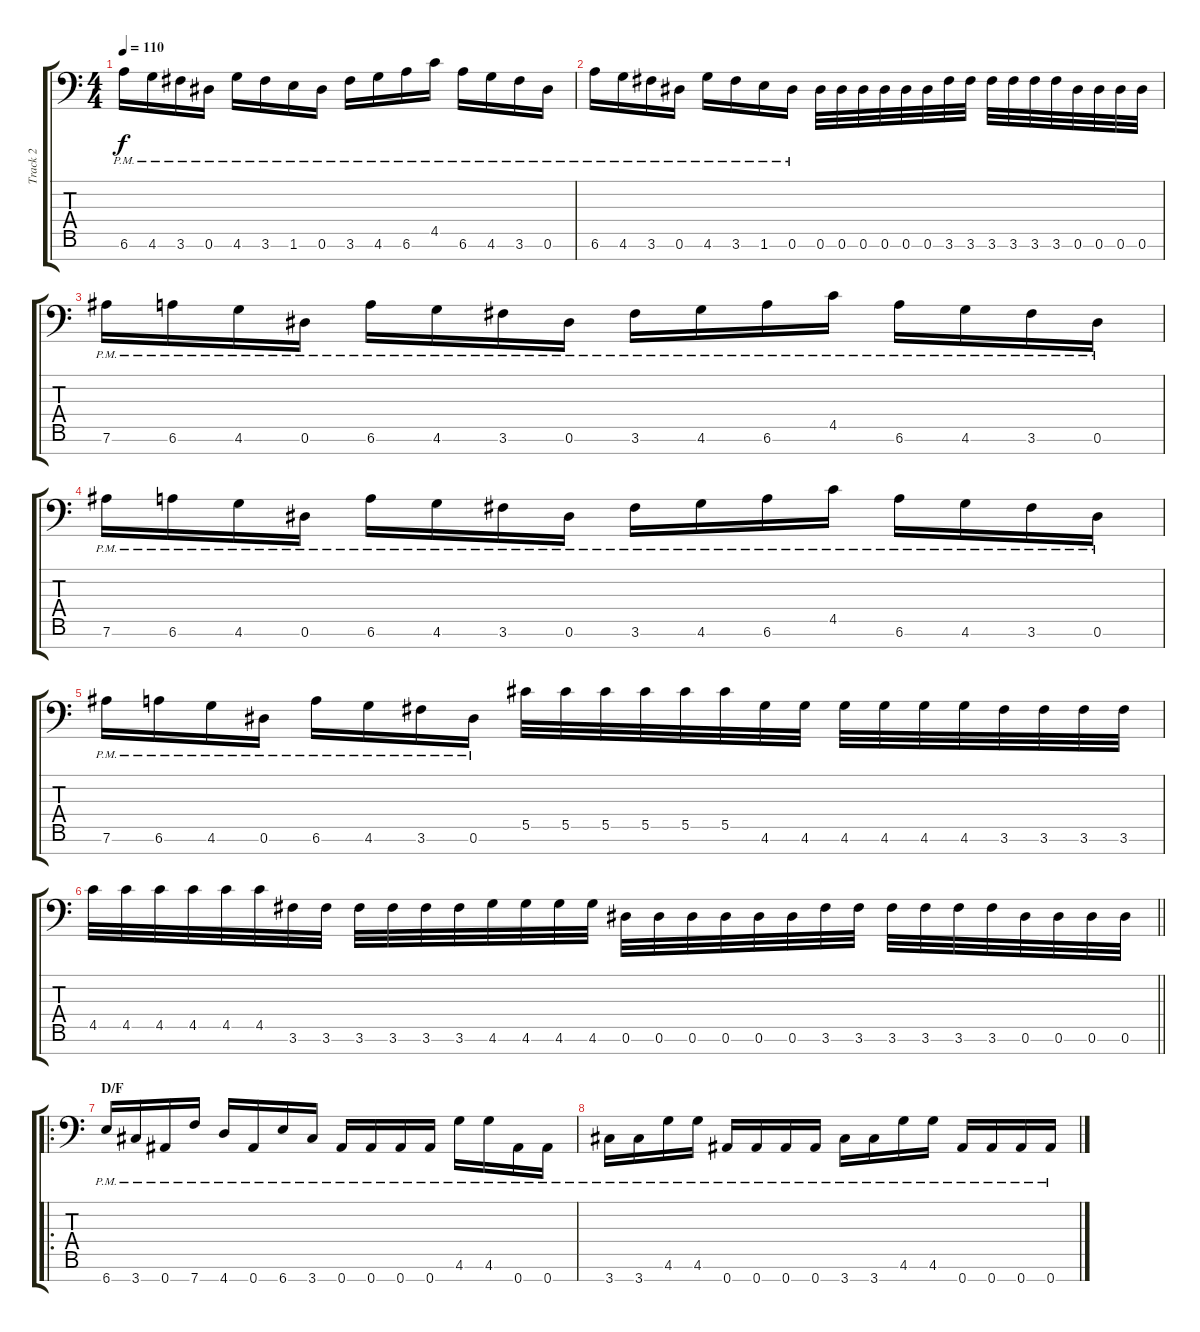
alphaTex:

\track ("Track 2" "Track 2") {instrument distortionguitar}
\staff {score tabs}
\tuning (Eb4 Bb3 Gb3 Db3 Ab2 Eb2 Bb1) {hide}
\ts (4 4)
\tempo 110
\clef f4
\ks c
6.6{pm}.16{dy f} 4.6{pm}.16 3.6{pm}.16 0.6{pm}.16 4.6{pm}.16 3.6{pm}.16 1.6{pm}.16 0.6{pm}.16 3.6{pm}.16 4.6{pm}.16 6.6{pm}.16 4.5{pm}.16 6.6{pm}.16 4.6{pm}.16 3.6{pm}.16 0.6{pm}.16 |
6.6{pm}.16 4.6{pm}.16 3.6{pm}.16 0.6{pm}.16 4.6{pm}.16 3.6{pm}.16 1.6{pm}.16 0.6{pm}.16 0.6.32 0.6.32 0.6.32 0.6.32 0.6.32 0.6.32 3.6.32 3.6.32 3.6.32 3.6.32 3.6.32 3.6.32 0.6.32 0.6.32 0.6.32 0.6.32 |
7.6{pm}.16 6.6{pm}.16 4.6{pm}.16 0.6{pm}.16 6.6{pm}.16 4.6{pm}.16 3.6{pm}.16 0.6{pm}.16 3.6{pm}.16 4.6{pm}.16 6.6{pm}.16 4.5{pm}.16 6.6{pm}.16 4.6{pm}.16 3.6{pm}.16 0.6{pm}.16 |
7.6{pm}.16 6.6{pm}.16 4.6{pm}.16 0.6{pm}.16 6.6{pm}.16 4.6{pm}.16 3.6{pm}.16 0.6{pm}.16 3.6{pm}.16 4.6{pm}.16 6.6{pm}.16 4.5{pm}.16 6.6{pm}.16 4.6{pm}.16 3.6{pm}.16 0.6{pm}.16 |
7.6{pm}.16 6.6{pm}.16 4.6{pm}.16 0.6{pm}.16 6.6{pm}.16 4.6{pm}.16 3.6{pm}.16 0.6{pm}.16 5.5.32 5.5.32 5.5.32 5.5.32 5.5.32 5.5.32 4.6.32 4.6.32 4.6.32 4.6.32 4.6.32 4.6.32 3.6.32 3.6.32 3.6.32 3.6.32 |
\barLineRight lightlight
4.5.32 4.5.32 4.5.32 4.5.32 4.5.32 4.5.32 3.6.32 3.6.32 3.6.32 3.6.32 3.6.32 3.6.32 4.6.32 4.6.32 4.6.32 4.6.32 0.6.32 0.6.32 0.6.32 0.6.32 0.6.32 0.6.32 3.6.32 3.6.32 3.6.32 3.6.32 3.6.32 3.6.32 0.6.32 0.6.32 0.6.32 0.6.32 |
\ro
\section ("" "D/F")
6.7{pm}.16 3.7{pm}.16 0.7{pm}.16 7.7{pm}.16 4.7{pm}.16 0.7{pm}.16 6.7{pm}.16 3.7{pm}.16 0.7{pm}.16 0.7{pm}.16 0.7{pm}.16 0.7{pm}.16 4.6{pm}.16 4.6{pm}.16 0.7{pm}.16 0.7{pm}.16 |
3.7{pm}.16 3.7{pm}.16 4.6{pm}.16 4.6{pm}.16 0.7{pm}.16 0.7{pm}.16 0.7{pm}.16 0.7{pm}.16 3.7{pm}.16 3.7{pm}.16 4.6{pm}.16 4.6{pm}.16 0.7{pm}.16 0.7{pm}.16 0.7{pm}.16 0.7{pm}.16
